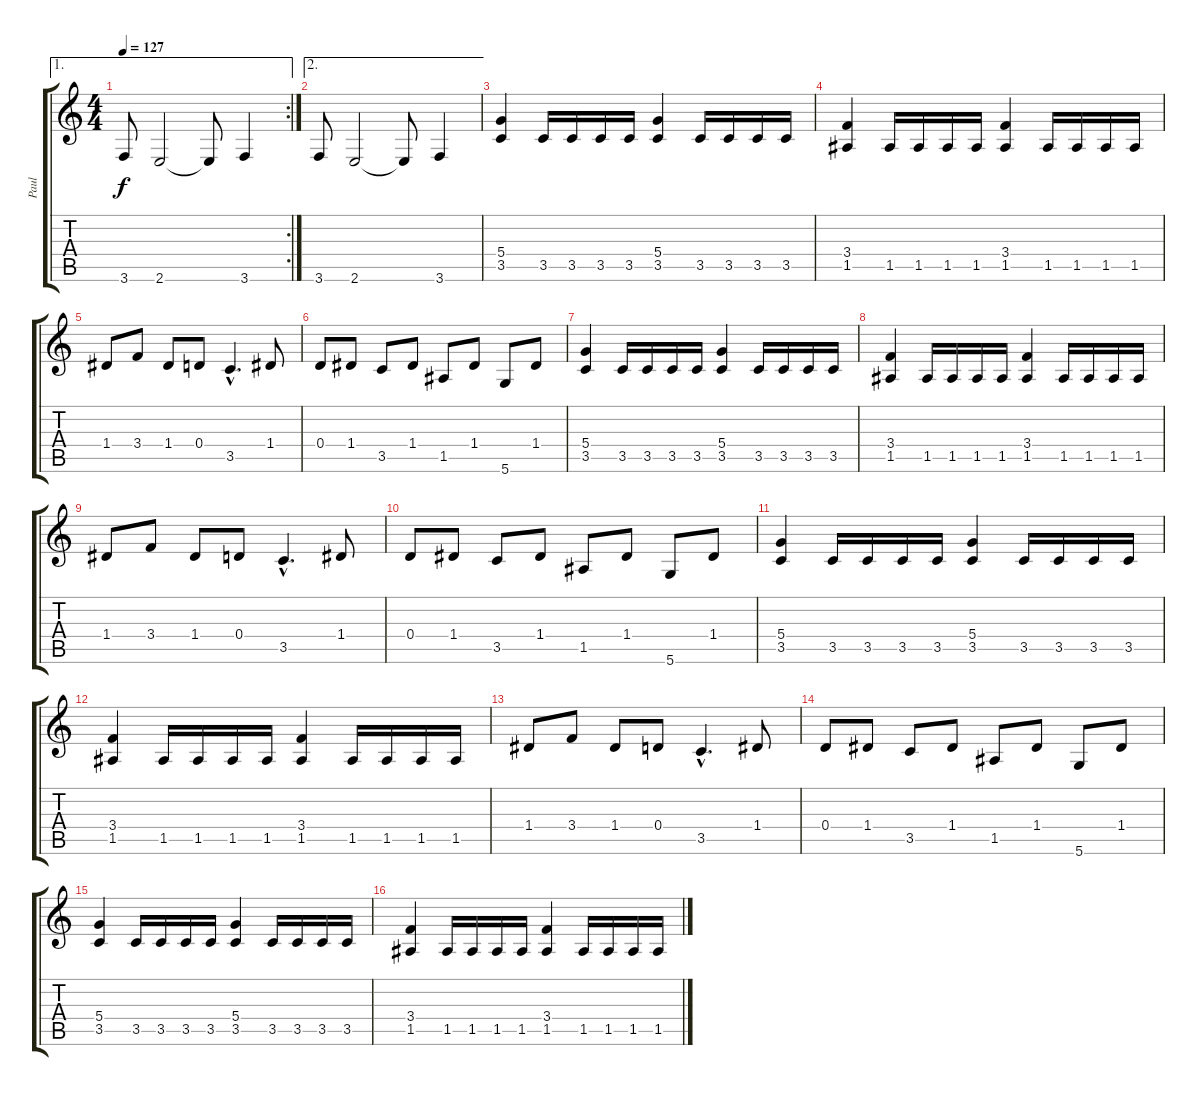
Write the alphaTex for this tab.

\track ("Paul" "Paul") {instrument overdrivenguitar}
\staff {score tabs}
\tuning (E4 B3 G3 D3 A2 D2) {hide}
\ae 1
\rc 2
\ts (4 4)
\tempo 127
\clef g2
\ks c
3.6.8{dy f} 2.6.2 2.6{t}.8 3.6.4 |
\ae 2
3.6.8 2.6.2 2.6{t}.8 3.6.4 |
(5.4 3.5).4 3.5.16 3.5.16 3.5.16 3.5.16 (5.4 3.5).4 3.5.16 3.5.16 3.5.16 3.5.16 |
(3.4 1.5).4 1.5.16 1.5.16 1.5.16 1.5.16 (3.4 1.5).4 1.5.16 1.5.16 1.5.16 1.5.16 |
1.4.8 3.4.8 1.4.8 0.4.8 3.5{hac}.4{d} 1.4.8 |
0.4.8 1.4.8 3.5.8 1.4.8 1.5.8 1.4.8 5.6.8 1.4.8 |
(5.4 3.5).4 3.5.16 3.5.16 3.5.16 3.5.16 (5.4 3.5).4 3.5.16 3.5.16 3.5.16 3.5.16 |
(3.4 1.5).4 1.5.16 1.5.16 1.5.16 1.5.16 (3.4 1.5).4 1.5.16 1.5.16 1.5.16 1.5.16 |
1.4.8 3.4.8 1.4.8 0.4.8 3.5{hac}.4{d} 1.4.8 |
0.4.8 1.4.8 3.5.8 1.4.8 1.5.8 1.4.8 5.6.8 1.4.8 |
(5.4 3.5).4 3.5.16 3.5.16 3.5.16 3.5.16 (5.4 3.5).4 3.5.16 3.5.16 3.5.16 3.5.16 |
(3.4 1.5).4 1.5.16 1.5.16 1.5.16 1.5.16 (3.4 1.5).4 1.5.16 1.5.16 1.5.16 1.5.16 |
1.4.8 3.4.8 1.4.8 0.4.8 3.5{hac}.4{d} 1.4.8 |
0.4.8 1.4.8 3.5.8 1.4.8 1.5.8 1.4.8 5.6.8 1.4.8 |
(5.4 3.5).4 3.5.16 3.5.16 3.5.16 3.5.16 (5.4 3.5).4 3.5.16 3.5.16 3.5.16 3.5.16 |
(3.4 1.5).4 1.5.16 1.5.16 1.5.16 1.5.16 (3.4 1.5).4 1.5.16 1.5.16 1.5.16 1.5.16
